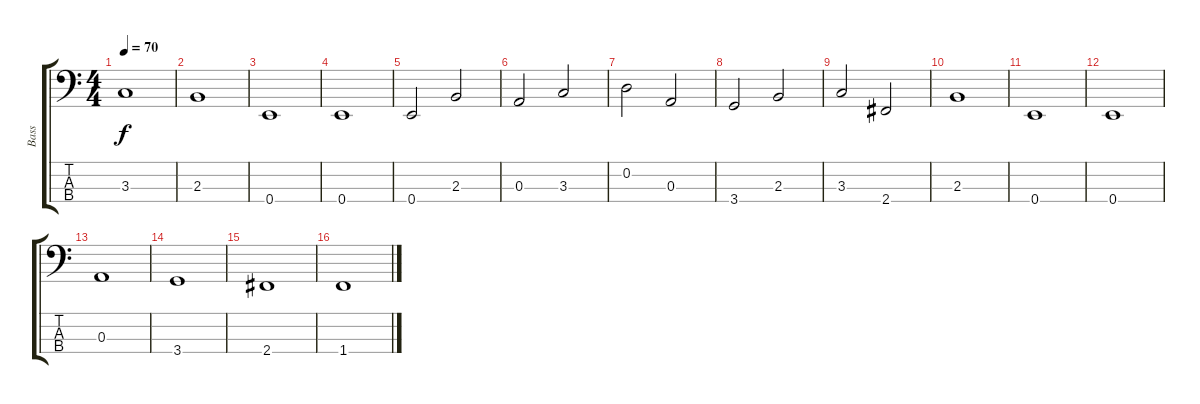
\track ("Bass" "Bass") {instrument acousticbass}
\staff {score tabs}
\tuning (G2 D2 A1 E1) {hide}
\ts (4 4)
\tempo 70
\clef f4
\ks c
3.3.1{dy f} |
2.3.1 |
0.4.1 |
0.4.1 |
0.4.2 2.3.2 |
0.3.2 3.3.2 |
0.2.2 0.3.2 |
3.4.2 2.3.2 |
3.3.2 2.4.2 |
2.3.1 |
0.4.1 |
0.4.1 |
0.3.1 |
3.4.1 |
2.4.1 |
1.4.1
